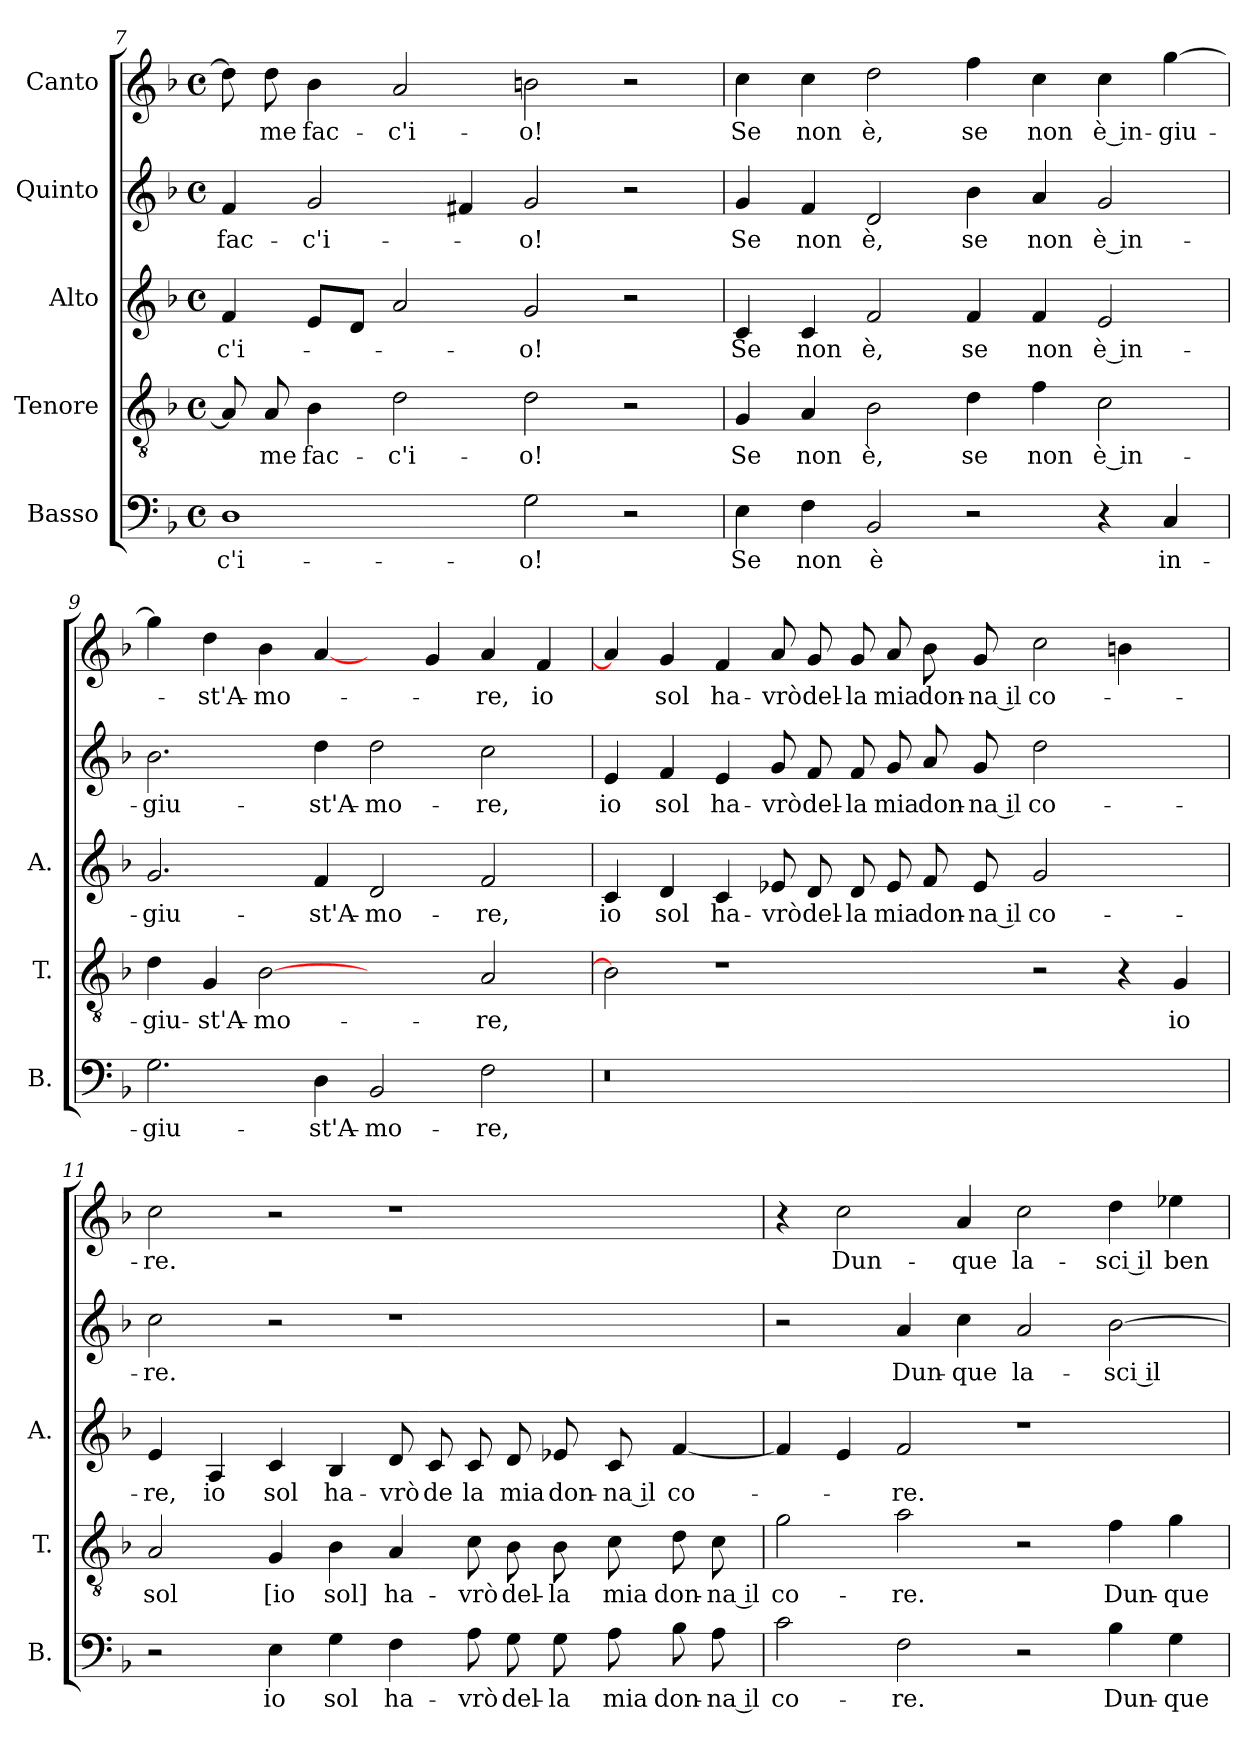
**kern	**text	**kern	**text	**kern	**text	**kern	**text	**kern	**text
*part5	*part5	*part4	*part4	*part3	*part3	*part2	*part2	*part1	*part1
*staff5	*staff5	*staff4	*staff4	*staff3	*staff3	*staff2	*staff2	*staff1	*staff1
*I"Basso	*	*I"Tenore	*	*I"Alto	*	*I"Quinto	*	*I"Canto	*
*I'B.	*	*I'T.	*	*I'A.	*	*	*	*	*
*clefF4	*	*clefGv2	*	*clefG2	*	*clefG2	*	*clefG2	*
*k[b-]	*	*k[b-]	*	*k[b-]	*	*k[b-]	*	*k[b-]	*
*F:	*	*F:	*	*F:	*	*F:	*	*F:	*
*M4/4	*	*M4/4	*	*M4/4	*	*M4/4	*	*M4/4	*
*met(c)	*	*met(c)	*	*met(c)	*	*met(c)	*	*met(c)	*
=7	=7	=7	=7	=7	=7	=7	=7	=7	=7
1D\	-c'i-	8A/]	.	4f/	-c'i-	4f/	fac-	8dd\]	.
.	.	8A/	-me	.	.	.	.	8dd\	-me
.	.	4B-\	fac-	8e/L	.	2g/	-c'i-	4b-\	fac-
.	.	.	.	8d/J	.	.	.	.	.
.	.	2d\	-c'i-	2a/	.	.	.	2a/	-c'i-
.	.	.	.	.	.	4f#X/	.	.	.
2G\	-o!	2d\	-o!	2g/	-o!	2g/	-o!	2bn\	-o!
2r	.	2r	.	2r	.	2r	.	2r	.
=8	=8	=8	=8	=8	=8	=8	=8	=8	=8
4E\	Se	4G/	Se	4c/	Se	4g/	Se	4cc\	Se
4F\	non	4A/	non	4c/	non	4f/	non	4cc\	non
2BB-/	è	2B-\	è,	2f/	è,	2d/	è,	2dd\	è,
2r	.	4d\	se	4f/	se	4b-\	se	4ff\	se
.	.	4f\	non	4f/	non	4a/	non	4cc\	non
4r	.	2c\	è in-	2e/	è in-	2g/	è in-	4cc\	è in-
4C/	in-	.	.	.	.	.	.	[4gg\	-giu-
=9	=9	=9	=9	=9	=9	=9	=9	=9	=9
2.G\	-giu-	4d\	-giu-	2.g/	-giu-	2.b-\	-giu-	4gg\]	.
.	.	4G/	-st'A-	.	.	.	.	4dd\	-st'A-
.	.	[2B-\	-mo-	.	.	.	.	4b-\	-mo-
4D\	-st'A-	.	.	4f/	-st'A-	4dd\	-st'A-	[4a/	.
2BB-/	-mo-	2ryy	.	2d/	-mo-	2dd\	-mo-	4ryy	.
.	.	.	.	.	.	.	.	4g/	.
2F\	-re,	2A/	-re,	2f/	-re,	2cc\	-re,	4a/	-re,
.	.	.	.	.	.	.	.	4f/	io
=10	=10	=10	=10	=10	=10	=10	=10	=10	=10
!LO:N:vis=0	!	!	!	!	!	!	!	!	!
1r	.	2B-\]	.	4c/	io	4e/	io	4a/]	.
.	.	.	.	4d/	sol	4f/	sol	4g/	sol
.	.	1r	.	4c/	ha-	4e/	ha-	4f/	ha-
.	.	.	.	8e-X/	-vrò	8g/	-vrò	8a/	-vrò
.	.	.	.	8d/	del-	8f/	del-	8g/	del-
1ryy	.	.	.	8d/	-la	8f/	-la	8g/	-la
.	.	.	.	8e-/	mia	8g/	mia	8a/	mia
.	.	.	.	8f/	don-	8a/	don-	8b-\	don-
.	.	.	.	8e-/	-na il	8g/	-na il	8g/	-na il
.	.	2r	.	2g/	co-	2dd\	co-	2cc\	co-
2ryy	.	4r	.	2ryy	.	2ryy	.	4bn\	.
.	.	4G/	io	.	.	.	.	4ryy	.
=11	=11	=11	=11	=11	=11	=11	=11	=11	=11
2r	.	2A/	sol	4e/	-re,	2cc\	-re.	2cc\	-re.
.	.	.	.	4A/	io	.	.	.	.
4E\	io	4G/	[io	4c/	sol	2r	.	2r	.
4G\	sol	4B-\	sol]	4B-/	ha-	.	.	.	.
4F\	ha-	4A/	ha-	8d/	-vrò	1r	.	1r	.
.	.	.	.	8c/	de	.	.	.	.
8A\	-vrò	8c\	-vrò	8c/	la	.	.	.	.
8G\	del-	8B-\	del-	8d/	mia	.	.	.	.
8G\	-la	8B-\	-la	8e-X/	don-	.	.	.	.
8A\	mia	8c\	mia	8c/	-na il	.	.	.	.
8B-\	don-	8d\	don-	[4f/	co-	.	.	.	.
8A\	-na il	8c\	-na il	.	.	.	.	.	.
=12	=12	=12	=12	=12	=12	=12	=12	=12	=12
2c\	co-	2g\	co-	4f/]	.	2r	.	4r	.
.	.	.	.	4e/	.	.	.	2cc\	Dun-
2F\	-re.	2a\	-re.	2f/	-re.	4a/	Dun-	.	.
.	.	.	.	.	.	4cc\	-que	4a/	-que
2r	.	2r	.	1r	.	2a/	la-	2cc\	la-
4B-\	Dun-	4f\	Dun-	.	.	[2b-\	-sci il	4dd\	-sci il
4G\	-que	4g\	-que	.	.	.	.	4ee-X\	ben
=	=	=	=	=	=	=	=	=	=
*-	*-	*-	*-	*-	*-	*-	*-	*-	*-
